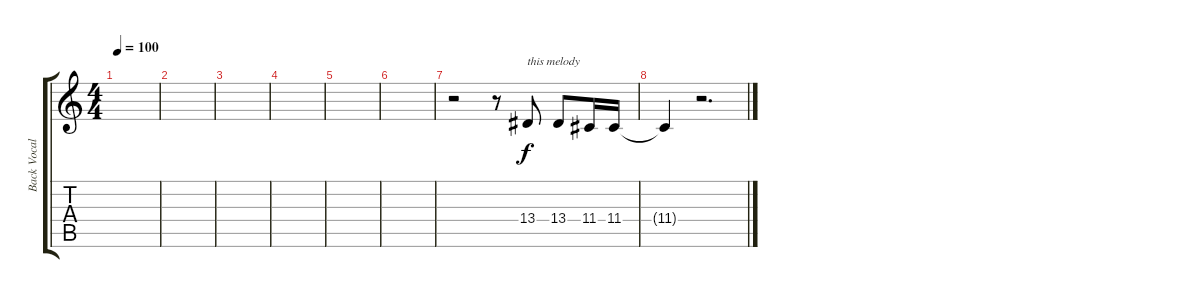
\track ("Back Vocals" "Back Vocal") {instrument harmonica}
\staff {score tabs}
\tuning (E4 B3 G3 D3 A2 E2) {hide}
\ts (4 4)
\tempo 100
\clef g2
\ks c
|
|
|
|
|
|
r.2 r.8 13.4.8{txt "this melody"} 13.4.8 11.4.16 11.4.16 |
11.4{t}.4 r.2{d}
